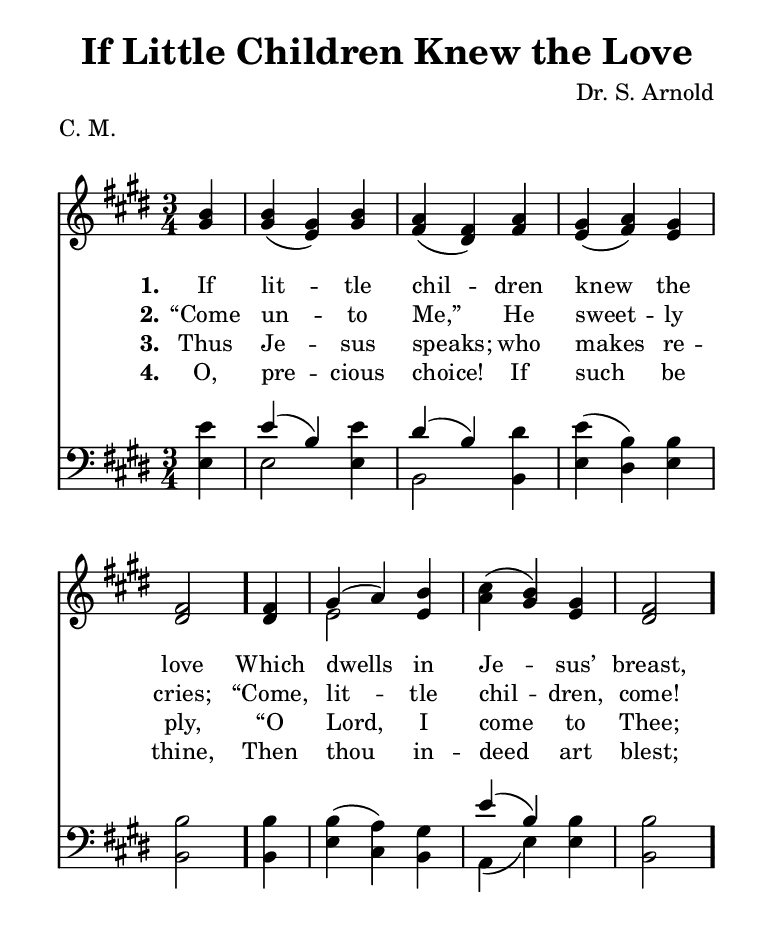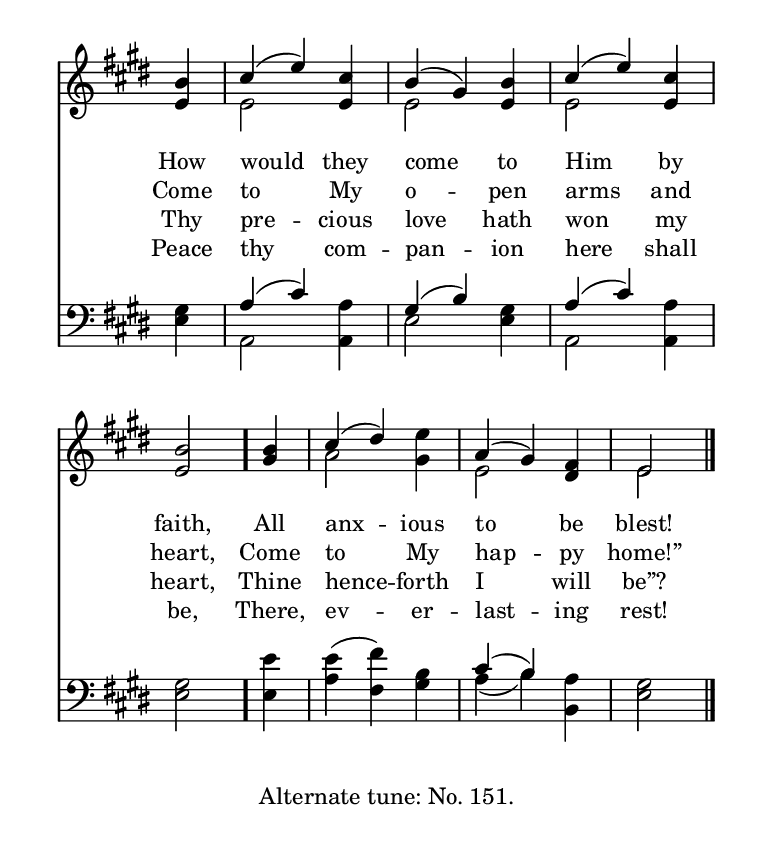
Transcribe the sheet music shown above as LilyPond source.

\include "common/global.ily"
\paper {
  \include "common/paper.ily"
  ragged-bottom = ##t
}

\header{
  hymnnumber = "300"
  title = "If Little Children Knew the Love"
  tunename = "Arnold"
  meter = "C. M."
  poet = ""
  composer = "Dr. S. Arnold"
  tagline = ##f
}

global = {
  \include "common/overrides.ily"
  \override Staff.TimeSignature.style = #'numbered
  \time 3/4
  \override Score.MetronomeMark.transparent = ##t % hide all fermata changes too
  \tempo 4=100
  \key e \major
  \partial 4
  \autoBeamOff
}

notesSoprano = {
\global
\relative c'' {

  b4 | b( gis) b | a( fis) a | gis( a) gis | fis2
  fis4 | gis4( a) b | cis( b) gis | fis2
  b4 | cis( e) cis | b( gis) b | cis( e) cis | b2
  b4 | cis( dis) e | a,( gis) fis | e2

  \bar "|."

}
}

notesAlto = {
\global
\relative e' {

  gis4 | gis( e) gis | fis( dis) fis | e( fis) e | dis2
  dis4 | e2 e4 | a( gis) e | dis2
  e4 | e2 e4 | e2 e4 | e2 e4 | e2
  gis4 | a2 gis4 | e2 dis4 | e2

}
}

notesTenor = {
\global
\relative a' {

  e4 | e( b) e | dis( b) dis | e( b) b | b2
  b4 | b( a) gis | e'( b) b | b2
  gis4 | a( cis) a | gis( b) gis | a( cis) a | gis2
  e'4 | e( fis) b, | cis( b) a | gis2

}
}

notesBass = {
\global
\relative f {

  e4 | e2 e4 b2 b4 | e( dis) e | b2
  b4 | e( cis) b | a( e') e | b2
  e4 | a,2 a4 | e'2 e4 | a,2 a4 | e'2
  e4 | a( fis) gis | a( b) b, | e2

}
}

wordsA = \lyricmode {
\set stanza = "1."

If lit -- tle chil -- dren knew the love \bar "."
Which dwells in Je -- sus’ breast, \bar "."
How would they come to Him by faith, \bar "."
All anx -- ious to be blest! \bar "."

}

wordsB = \lyricmode {
\set stanza = "2."

“Come un -- to Me,” He sweet -- ly cries;
“Come, lit -- tle chil -- dren, come!
Come to My o -- pen arms and heart,
Come to My hap -- py home!”

}

wordsC = \lyricmode {
\set stanza = "3."

Thus Je -- sus speaks; who makes re -- ply,
“O Lord, I come to Thee;
Thy pre -- cious love hath won my heart,
Thine hence -- forth I will be”?

}

wordsD = \lyricmode {
\set stanza = "4."

O, pre -- cious choice! If such be thine,
Then thou in -- deed art blest;
Peace thy com -- pan -- ion here shall be,
There, ev -- er -- last -- ing rest!

}

\score {
  \context ChoirStaff <<
    \context Staff = upper <<
      \set Staff.autoBeaming = ##f
      \set ChoirStaff.systemStartDelimiter = #'SystemStartBar
      \set ChoirStaff.printPartCombineTexts = ##f
      \partcombine #'(2 . 9) \notesSoprano \notesAlto
      \context NullVoice = sopranos { \voiceOne << \notesSoprano >> }
      \context NullVoice = altos { \voiceTwo << \notesAlto >> }
      \context Lyrics = one   \lyricsto sopranos \wordsA
      \context Lyrics = two   \lyricsto sopranos \wordsB
      \context Lyrics = three \lyricsto sopranos \wordsC
      \context Lyrics = four  \lyricsto sopranos \wordsD
    >>
    \context Staff = men <<
      \set Staff.autoBeaming = ##f
      \clef bass
      \set ChoirStaff.printPartCombineTexts = ##f
      \partcombine #'(2 . 9) \notesTenor \notesBass
      \context NullVoice = tenors { \voiceOne << \notesTenor >> }
      \context NullVoice = basses { \voiceTwo << \notesBass >> }
    >>
  >>
  \layout {
    \include "common/layout.ily"
  }
  \midi{
    \include "common/midi.ily"
  }
}

\noPageBreak \markup { \vspace #2 \fill-line { \raise #2 \line { Alternate tune: No. 151. } } }

\version "2.19.49"  % necessary for upgrading to future LilyPond versions.

% vi:set et ts=2 sw=2 ai nocindent syntax=lilypond:
